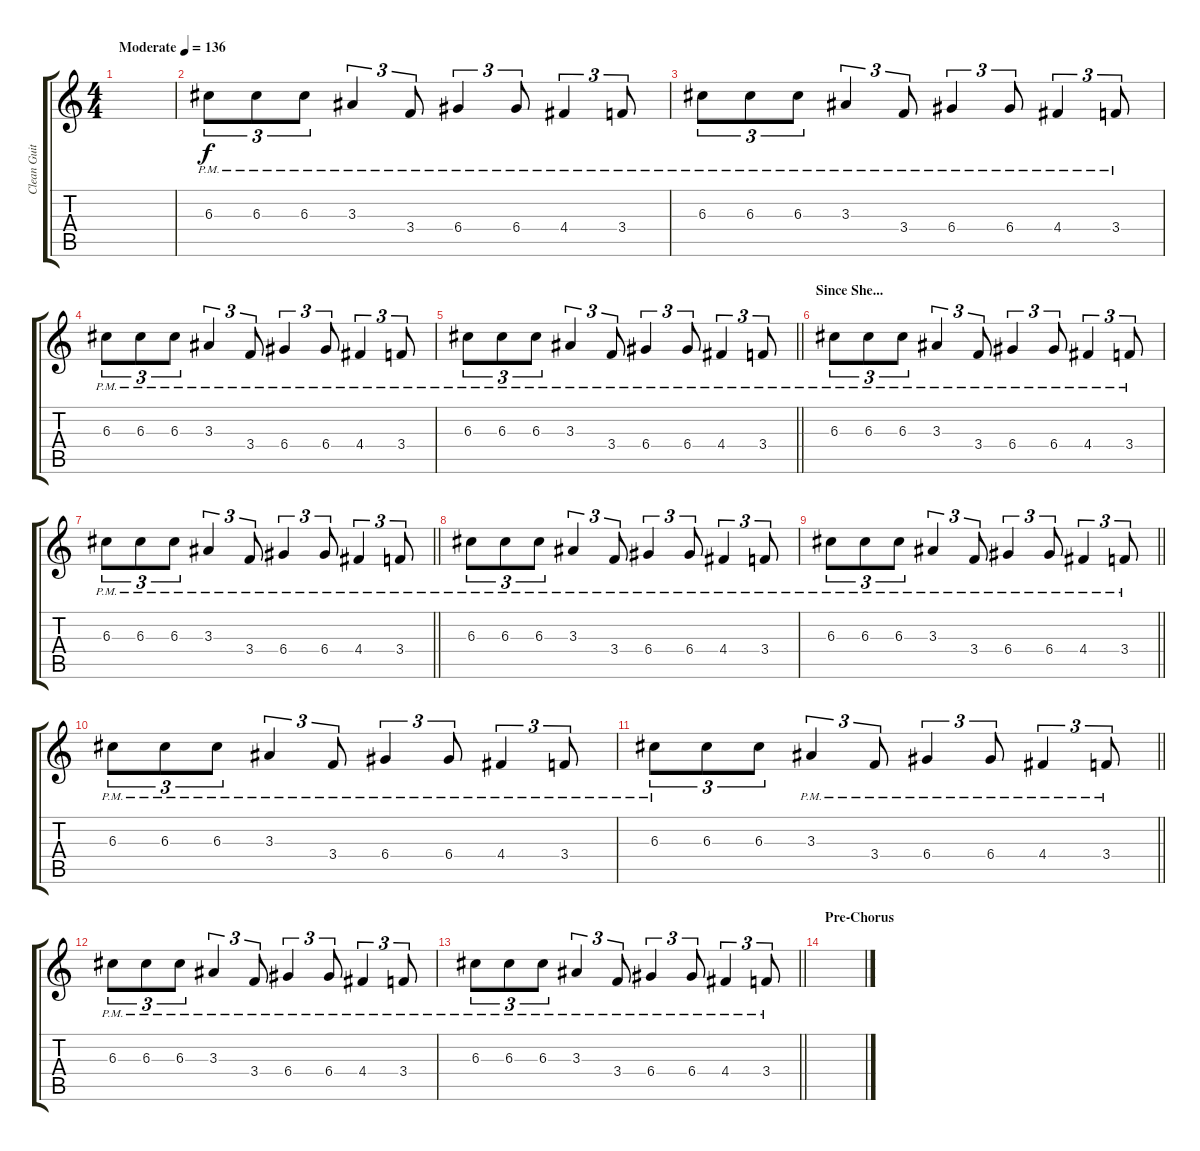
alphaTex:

\track ("Clean Guitar" "Clean Guit") {instrument electricguitarclean}
\staff {score tabs}
\tuning (E4 B3 G3 D3 A2 E2) {hide}
\ts (4 4)
\tempo (136 "Moderate")
\clef g2
\ks c
|
6.3{pm}.8{tu (3 2)} 6.3{pm}.8{tu (3 2)} 6.3{pm}.8{tu (3 2)} 3.3{pm}.4{tu (3 2)} 3.4{pm}.8{tu (3 2)} 6.4{pm}.4{tu (3 2)} 6.4{pm}.8{tu (3 2)} 4.4{pm}.4{tu (3 2)} 3.4{pm}.8{tu (3 2)} |
6.3{pm}.8{tu (3 2)} 6.3{pm}.8{tu (3 2)} 6.3{pm}.8{tu (3 2)} 3.3{pm}.4{tu (3 2)} 3.4{pm}.8{tu (3 2)} 6.4{pm}.4{tu (3 2)} 6.4{pm}.8{tu (3 2)} 4.4{pm}.4{tu (3 2)} 3.4{pm}.8{tu (3 2)} |
6.3{pm}.8{tu (3 2)} 6.3{pm}.8{tu (3 2)} 6.3{pm}.8{tu (3 2)} 3.3{pm}.4{tu (3 2)} 3.4{pm}.8{tu (3 2)} 6.4{pm}.4{tu (3 2)} 6.4{pm}.8{tu (3 2)} 4.4{pm}.4{tu (3 2)} 3.4{pm}.8{tu (3 2)} |
\barLineRight lightlight
6.3{pm}.8{tu (3 2)} 6.3{pm}.8{tu (3 2)} 6.3{pm}.8{tu (3 2)} 3.3{pm}.4{tu (3 2)} 3.4{pm}.8{tu (3 2)} 6.4{pm}.4{tu (3 2)} 6.4{pm}.8{tu (3 2)} 4.4{pm}.4{tu (3 2)} 3.4{pm}.8{tu (3 2)} |
\section ("" "Since She...")
6.3{pm}.8{tu (3 2)} 6.3{pm}.8{tu (3 2)} 6.3{pm}.8{tu (3 2)} 3.3{pm}.4{tu (3 2)} 3.4{pm}.8{tu (3 2)} 6.4{pm}.4{tu (3 2)} 6.4{pm}.8{tu (3 2)} 4.4{pm}.4{tu (3 2)} 3.4{pm}.8{tu (3 2)} |
\barLineRight lightlight
6.3{pm}.8{tu (3 2)} 6.3{pm}.8{tu (3 2)} 6.3{pm}.8{tu (3 2)} 3.3{pm}.4{tu (3 2)} 3.4{pm}.8{tu (3 2)} 6.4{pm}.4{tu (3 2)} 6.4{pm}.8{tu (3 2)} 4.4{pm}.4{tu (3 2)} 3.4{pm}.8{tu (3 2)} |
6.3{pm}.8{tu (3 2)} 6.3{pm}.8{tu (3 2)} 6.3{pm}.8{tu (3 2)} 3.3{pm}.4{tu (3 2)} 3.4{pm}.8{tu (3 2)} 6.4{pm}.4{tu (3 2)} 6.4{pm}.8{tu (3 2)} 4.4{pm}.4{tu (3 2)} 3.4{pm}.8{tu (3 2)} |
\barLineRight lightlight
6.3{pm}.8{tu (3 2)} 6.3{pm}.8{tu (3 2)} 6.3{pm}.8{tu (3 2)} 3.3{pm}.4{tu (3 2)} 3.4{pm}.8{tu (3 2)} 6.4{pm}.4{tu (3 2)} 6.4{pm}.8{tu (3 2)} 4.4{pm}.4{tu (3 2)} 3.4{pm}.8{tu (3 2)} |
6.3{pm}.8{tu (3 2)} 6.3{pm}.8{tu (3 2)} 6.3{pm}.8{tu (3 2)} 3.3{pm}.4{tu (3 2)} 3.4{pm}.8{tu (3 2)} 6.4{pm}.4{tu (3 2)} 6.4{pm}.8{tu (3 2)} 4.4{pm}.4{tu (3 2)} 3.4{pm}.8{tu (3 2)} |
\barLineRight lightlight
6.3{pm}.8{tu (3 2)} 6.3.8{tu (3 2)} 6.3.8{tu (3 2)} 3.3{pm}.4{tu (3 2)} 3.4{pm}.8{tu (3 2)} 6.4{pm}.4{tu (3 2)} 6.4{pm}.8{tu (3 2)} 4.4{pm}.4{tu (3 2)} 3.4{pm}.8{tu (3 2)} |
6.3{pm}.8{tu (3 2)} 6.3{pm}.8{tu (3 2)} 6.3{pm}.8{tu (3 2)} 3.3{pm}.4{tu (3 2)} 3.4{pm}.8{tu (3 2)} 6.4{pm}.4{tu (3 2)} 6.4{pm}.8{tu (3 2)} 4.4{pm}.4{tu (3 2)} 3.4{pm}.8{tu (3 2)} |
\barLineRight lightlight
6.3{pm}.8{tu (3 2)} 6.3{pm}.8{tu (3 2)} 6.3{pm}.8{tu (3 2)} 3.3{pm}.4{tu (3 2)} 3.4{pm}.8{tu (3 2)} 6.4{pm}.4{tu (3 2)} 6.4{pm}.8{tu (3 2)} 4.4{pm}.4{tu (3 2)} 3.4{pm}.8{tu (3 2)} |
\section ("" "Pre-Chorus")
